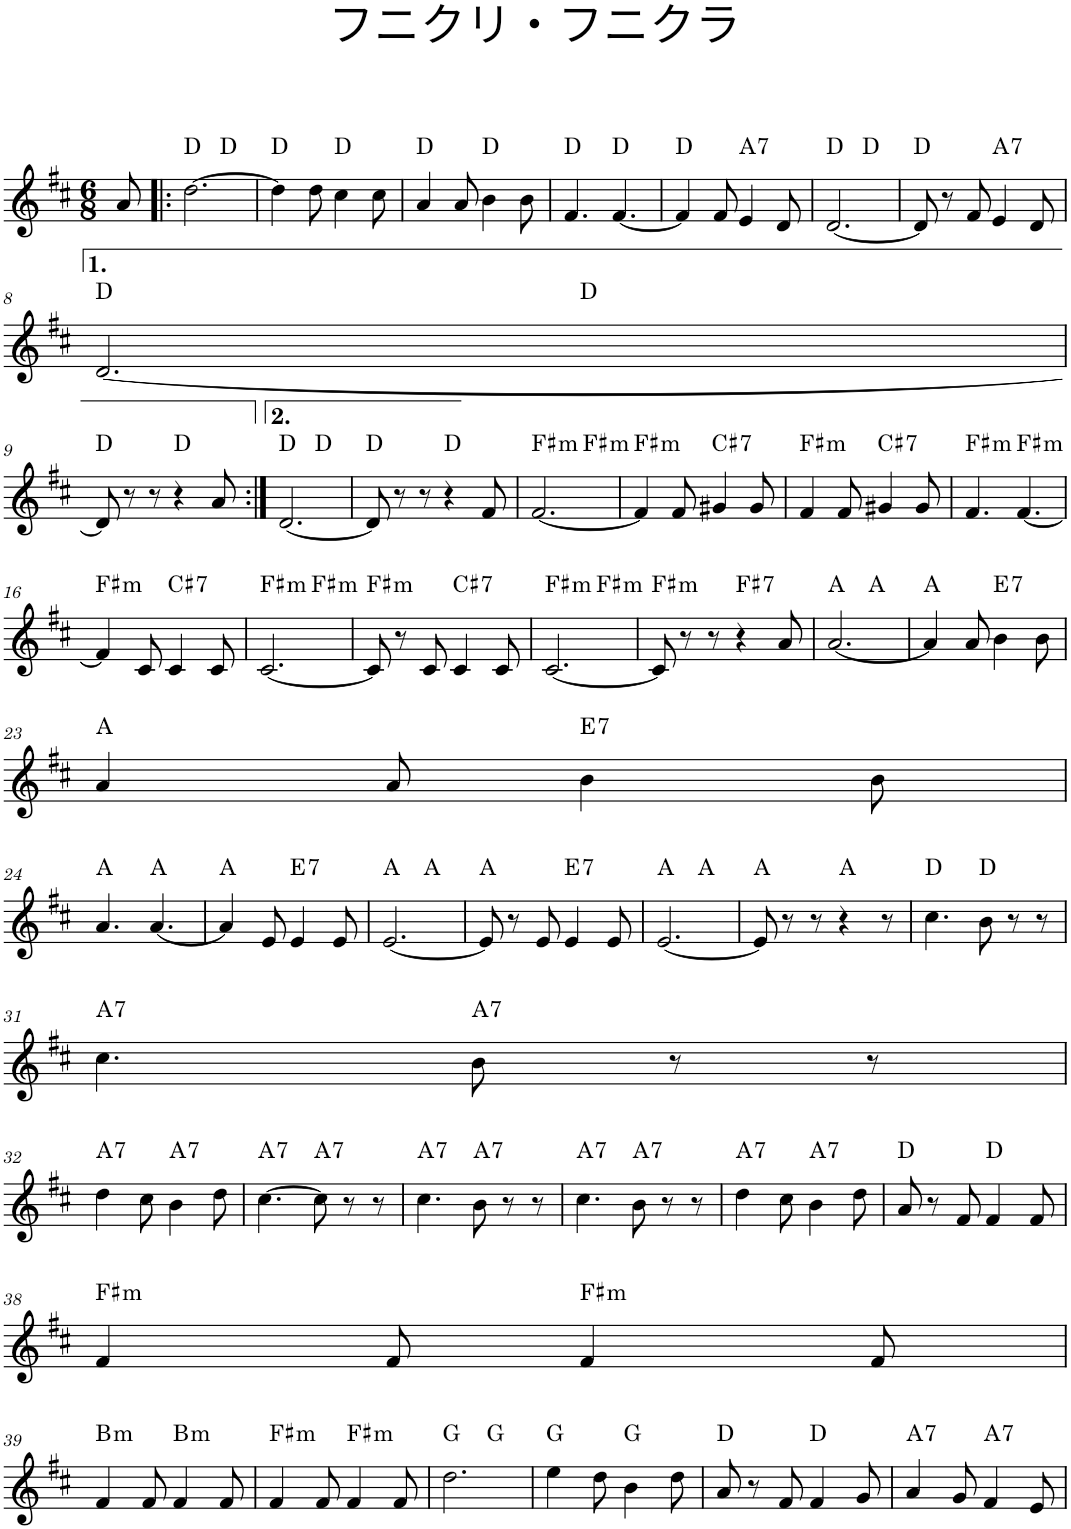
**kern	**harte
*part1	*part1
*staff1	*
*I"Piano	*
*I'Pno.	*
*clefG2	*
*k[f#c#]	*
*M6/8	*
=	=
8a/	.
=1!|:	=1!|:
*^	*
[>2.dd\	4.ryy	D:maj
.	4.ryy	D:maj
*v	*v	*
=2	=2
4dd\]	D:maj
8dd\	.
4cc#\	D:maj
8cc#\	.
=3	=3
4a/	D:maj
8a/	.
4b\	D:maj
8b\	.
=4	=4
4.f#/	D:maj
[<4.f#/	D:maj
=5	=5
4f#/]	D:maj
8f#/	.
!	!LO:H:kt=7
4e/	A:7
8d/	.
=6	=6
*^	*
[<2.d/	4.ryy	D:maj
.	4.ryy	D:maj
*v	*v	*
=7	=7
8d/]	D:maj
8r	.
8f#/	.
!	!LO:H:kt=7
4e/	A:7
8d/	.
!!LO:LB:g=z
=8	=8
*^	*
[2.d/	4.ryy	D:maj
.	4.ryy	D:maj
*v	*v	*
!!LO:LB:g=z
=9	=9
8d/]	D:maj
8r	.
8r	.
4r	D:maj
8a/	.
=10:|!	=10:|!
*^	*
[<2.d/	4.ryy	D:maj
.	4.ryy	D:maj
*v	*v	*
=11	=11
8d/]	D:maj
8r	.
8r	.
4r	D:maj
8f#/	.
=12	=12
!	!LO:H:kt=m
*^	*
[<2.f#/	4.ryy	F#:min
!	!	!LO:H:kt=m
.	4.ryy	F#:min
=13	=13	=13
!	!	!LO:H:kt=m
*v	*v	*
4f#/]	F#:min
8f#/	.
!	!LO:H:kt=7
4g#X/	C#:7
8g#/	.
=14	=14
!	!LO:H:kt=m
4f#/	F#:min
8f#/	.
!	!LO:H:kt=7
4g#X/	C#:7
8g#/	.
=15	=15
!	!LO:H:kt=m
4.f#/	F#:min
!	!LO:H:kt=m
[<4.f#/	F#:min
!!LO:LB:g=z
=16	=16
!	!LO:H:kt=m
4f#/]	F#:min
8c#/	.
!	!LO:H:kt=7
4c#/	C#:7
8c#/	.
=17	=17
!	!LO:H:kt=m
*^	*
[<2.c#/	4.ryy	F#:min
!	!	!LO:H:kt=m
.	4.ryy	F#:min
=18	=18	=18
!	!	!LO:H:kt=m
*v	*v	*
8c#/]	F#:min
8r	.
8c#/	.
!	!LO:H:kt=7
4c#/	C#:7
8c#/	.
=19	=19
!	!LO:H:kt=m
*^	*
[<2.c#/	4.ryy	F#:min
!	!	!LO:H:kt=m
.	4.ryy	F#:min
=20	=20	=20
!	!	!LO:H:kt=m
*v	*v	*
8c#/]	F#:min
8r	.
8r	.
!	!LO:H:kt=7
4r	F#:7
8a/	.
=21	=21
*^	*
[2.a/	4.ryy	A:maj
.	4.ryy	A:maj
*v	*v	*
=22	=22
4a/]	A:maj
8a/	.
!	!LO:H:kt=7
4b\	E:7
8b\	.
!!LO:LB:g=z
=23	=23
4a/	A:maj
8a/	.
!	!LO:H:kt=7
4b\	E:7
8b\	.
!!LO:LB:g=z
=24	=24
4.a/	A:maj
[<4.a/	A:maj
=25	=25
4a/]	A:maj
8e/	.
!	!LO:H:kt=7
4e/	E:7
8e/	.
=26	=26
*^	*
[<2.e/	4.ryy	A:maj
.	4.ryy	A:maj
*v	*v	*
=27	=27
8e/]	A:maj
8r	.
8e/	.
!	!LO:H:kt=7
4e/	E:7
8e/	.
=28	=28
*^	*
[<2.e/	4.ryy	A:maj
.	4.ryy	A:maj
*v	*v	*
=29	=29
8e/]	A:maj
8r	.
8r	.
4r	A:maj
8r	.
=30	=30
4.cc#\	D:maj
8b\	D:maj
8r	.
8r	.
!!LO:LB:g=z
=31	=31
!	!LO:H:kt=7
4.cc#\	A:7
!	!LO:H:kt=7
8b\	A:7
8r	.
8r	.
!!LO:LB:g=z
=32	=32
!	!LO:H:kt=7
4dd\	A:7
8cc#\	.
!	!LO:H:kt=7
4b\	A:7
8dd\	.
=33	=33
!	!LO:H:kt=7
[>4.cc#\	A:7
!	!LO:H:kt=7
8cc#\]	A:7
8r	.
8r	.
=34	=34
!	!LO:H:kt=7
4.cc#\	A:7
!	!LO:H:kt=7
8b\	A:7
8r	.
8r	.
=35	=35
!	!LO:H:kt=7
4.cc#\	A:7
!	!LO:H:kt=7
8b\	A:7
8r	.
8r	.
=36	=36
!	!LO:H:kt=7
4dd\	A:7
8cc#\	.
!	!LO:H:kt=7
4b\	A:7
8dd\	.
=37	=37
8a/	D:maj
8r	.
8f#/	.
4f#/	D:maj
8f#/	.
!!LO:LB:g=z
=38	=38
!	!LO:H:kt=m
4f#/	F#:min
8f#/	.
!	!LO:H:kt=m
4f#/	F#:min
8f#/	.
!!LO:LB:g=z
=39	=39
!	!LO:H:kt=m
4f#/	B:min
8f#/	.
!	!LO:H:kt=m
4f#/	B:min
8f#/	.
=40	=40
!	!LO:H:kt=m
4f#/	F#:min
8f#/	.
!	!LO:H:kt=m
4f#/	F#:min
8f#/	.
=41	=41
*^	*
2.dd\	4.ryy	G:maj
.	4.ryy	G:maj
*v	*v	*
=42	=42
4ee\	G:maj
8dd\	.
4b\	G:maj
8dd\	.
=43	=43
8a/	D:maj
8r	.
8f#/	.
4f#/	D:maj
8g/	.
=44	=44
!	!LO:H:kt=7
4a/	A:7
8g/	.
!	!LO:H:kt=7
4f#/	A:7
8e/	.
=	=
*-	*-
